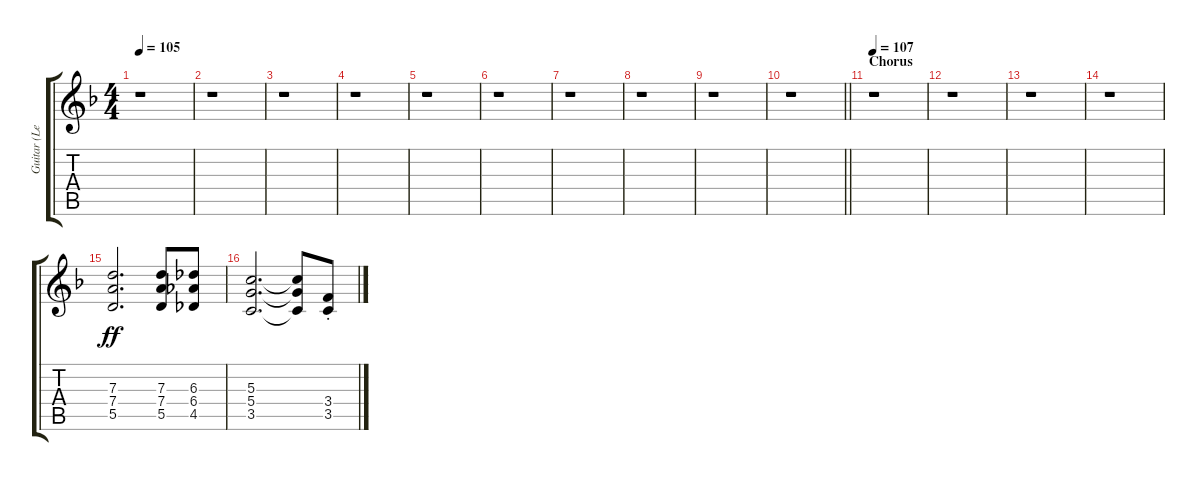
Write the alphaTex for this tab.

\track ("Guitar (Lead)" "Guitar (Le") {instrument overdrivenguitar}
\staff {score tabs}
\tuning (E4 B3 G3 D3 A2 E2) {hide}
\ts (4 4)
\tempo 105
\clef g2
\ks f
r.1{dy f} |
r.1 |
r.1 |
r.1 |
r.1 |
r.1 |
r.1 |
r.1 |
r.1 |
\barLineRight lightlight
r.1 |
\section ("" "Chorus")
\tempo 107
r.1 |
r.1 |
r.1 |
r.1 |
(7.3 7.4 5.5).2{d dy ff} (7.3 7.4 5.5).8 (6.3 6.4 4.5).8 |
(5.3 5.4 3.5).2{d} (5.3{t} 5.4{t} 3.5{t}).8 (3.4{st} 3.5{st}).8
